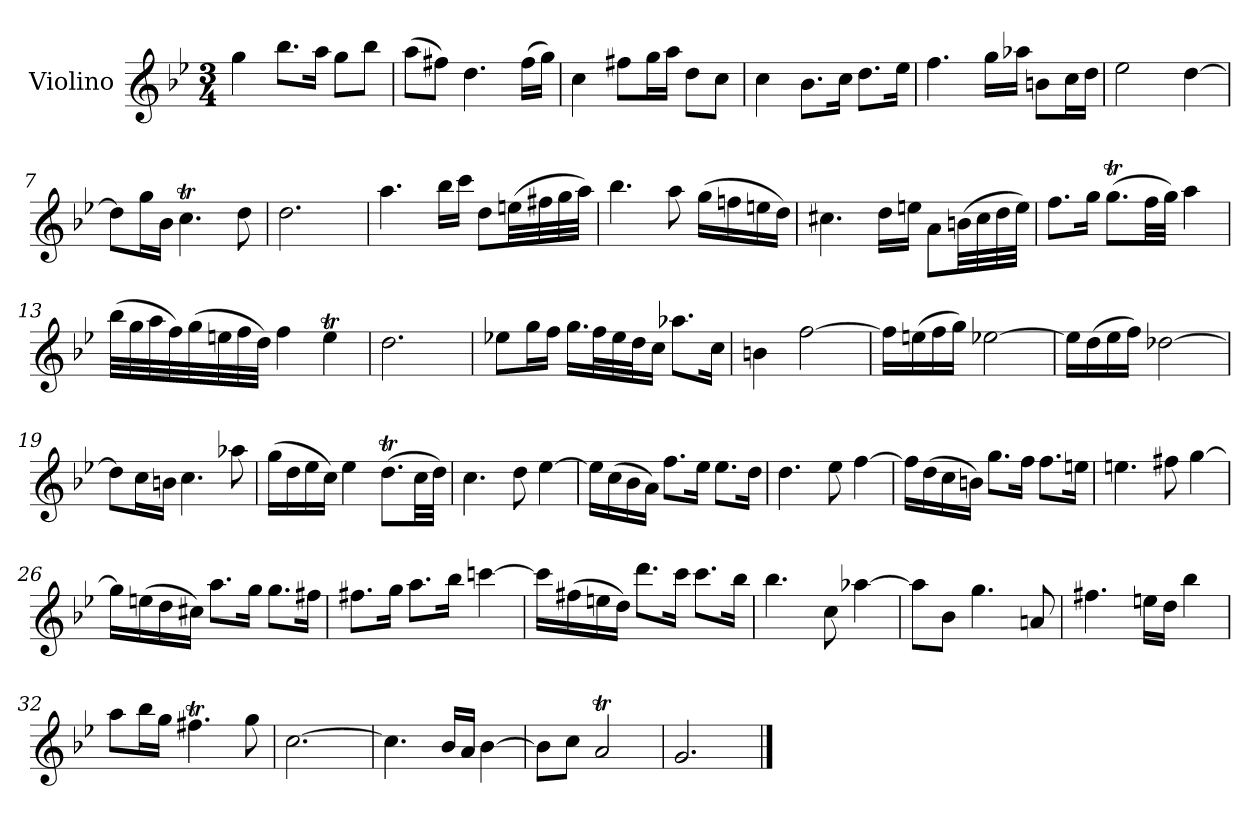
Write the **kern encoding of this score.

**kern
*part1
*staff1
*I"Violino
*I'Vln.
*clefG2
*k[b-e-]
*M3/4
=1
4gg\
8.bb-\L
16aa\Jk
8gg\L
8bb-\J
=2
(8aa\L
8ff#X\J)
4.dd\
(16ff#\LL
16gg\JJ)
=3
4cc\
8ff#X\L
16gg\L
16aa\JJ
8dd\L
8cc\J
=4
4cc\
8.b-\L
16cc\Jk
8.dd\L
16ee-\Jk
=5
4.ff\
16gg\LL
16aa-X\JJ
8bn\L
16cc\L
16dd\JJ
=6
2ee-\
[4dd\
!!LO:LB:g=z
=7
8dd\L]
16gg\L
16b-\JJ
4.ccT\
8dd\
=8
2.dd\
=9
4.aa\
16bb-\LL
16ccc\JJ
8dd\L
(32een\LL
32ff#X\
32gg\
32aa\JJJ)
=10
4.bb-\
8aa\
(16gg\LL
16ffn\
16een\
16dd\JJ)
=11
4.cc#X\
16dd\LL
16een\JJ
8a\L
(32bn\LL
32cc#\
32dd\
32ee\JJJ)
!!LO:LB:g=z
=12
8.ff\L
16gg\Jk
(8.ggT\L
32ff\LL
32gg\JJJ)
4aa\
=13
(32bb-\LLL
32gg\
32aa\
32ff\)
(32gg\
32een\
32ff\
32dd\JJJ)
4ff\
4eet\
=14
2.dd\
=15
8ee-X\L
16gg\L
16ff\JJ
16.gg\LL
32ff\L
32ee-\
32dd\J
16cc\JJ
8.aa-X\L
16cc\Jk
=16
4bn\
[2ff\
=17
16ff\LL]
(16een\
16ff\
16gg\JJ)
[2ee-X\
!!LO:LB:g=z
=18
16ee-\LL]
(16dd\
16ee-\
16ff\JJ)
[2dd-X\
=19
8dd-\L]
16cc\L
16bn\JJ
4.cc\
8aa-X\
=20
(16gg\LL
16dd\
16ee-\
16cc\JJ)
4ee-\
(8.ddt\L
32cc\LL
32dd\JJJ)
=21
4.cc\
8dd\
[4ee-\
=22
16ee-\LL]
(16cc\
16b-\
16a\JJ)
8.ff\L
16ee-\Jk
8.ee-\L
16dd\Jk
=23
4.dd\
8ee-\
[4ff\
!!LO:LB:g=z
=24
16ff\LL]
(16dd\
16cc\
16bn\JJ)
8.gg\L
16ff\Jk
8.ff\L
16een\Jk
=25
4.een\
8ff#X\
[4gg\
=26
16gg\LL]
(16een\
16dd\
16cc#X\JJ)
8.aa\L
16gg\Jk
8.gg\L
16ff#X\Jk
=27
8.ff#X\L
16gg\Jk
8.aa\L
16bb-\Jk
[4cccn\
!!LO:LB:g=z
=28
16ccc\LL]
(16ff#X\
16een\
16dd\JJ)
8.ddd\L
16ccc\Jk
8.ccc\L
16bb-\Jk
=29
4.bb-\
8cc\
[4aa-X\
=30
8aa-\L]
8b-\J
4.gg\
8an/
=31
4.ff#X\
16een\LL
16dd\JJ
4bb-\
=32
8aa\L
16bb-\L
16gg\JJ
4.ff#Xt\
8gg\
=33
[2.cc\
!!LO:LB:g=z
=34
4.cc\]
16b-/LL
16a/JJ
[4b-\
=35
8b-\L]
8cc\J
2at/
=36
2.g/
==
*-
